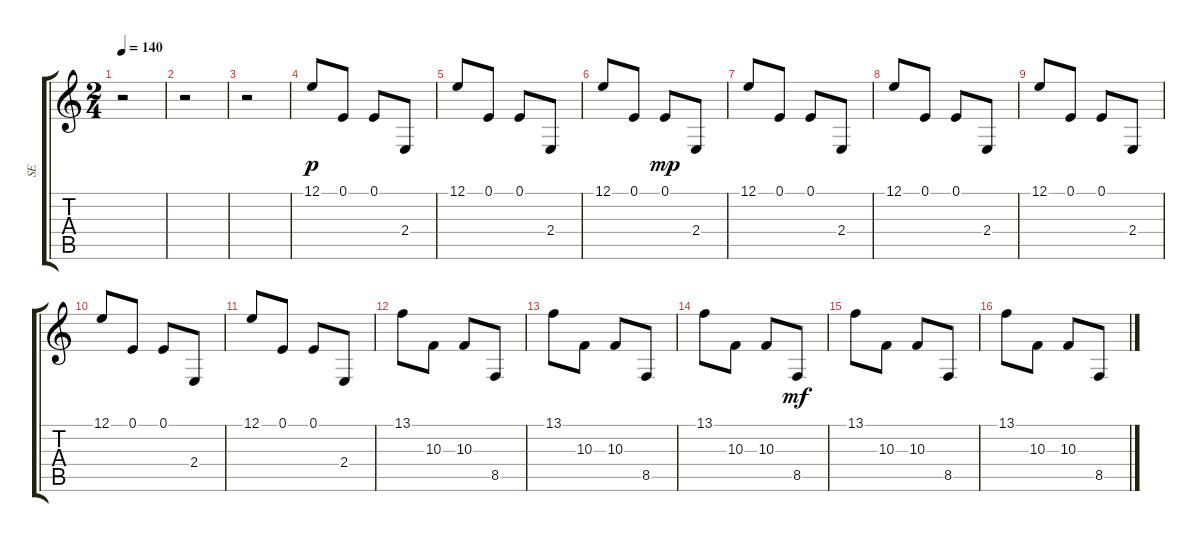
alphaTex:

\track ("SE" "SE") {instrument stringensemble1}
\staff {score tabs}
\tuning (E4 B3 G3 D3 A2 E2) {hide}
\ts (2 4)
\tempo 140
\clef g2
\ks c
r.2{dy f} |
r.2 |
r.2 |
12.1.8{dy p} 0.1.8 0.1.8 2.4.8 |
12.1.8 0.1.8 0.1.8 2.4.8 |
12.1.8 0.1.8 0.1.8{dy mp} 2.4.8 |
12.1.8 0.1.8 0.1.8 2.4.8 |
12.1.8 0.1.8 0.1.8 2.4.8 |
12.1.8 0.1.8 0.1.8 2.4.8 |
12.1.8 0.1.8 0.1.8 2.4.8 |
12.1.8 0.1.8 0.1.8 2.4.8 |
13.1.8 10.3.8 10.3.8 8.5.8 |
13.1.8 10.3.8 10.3.8 8.5.8 |
13.1.8 10.3.8 10.3.8 8.5.8{dy mf} |
13.1.8 10.3.8 10.3.8 8.5.8 |
13.1.8 10.3.8 10.3.8 8.5.8
